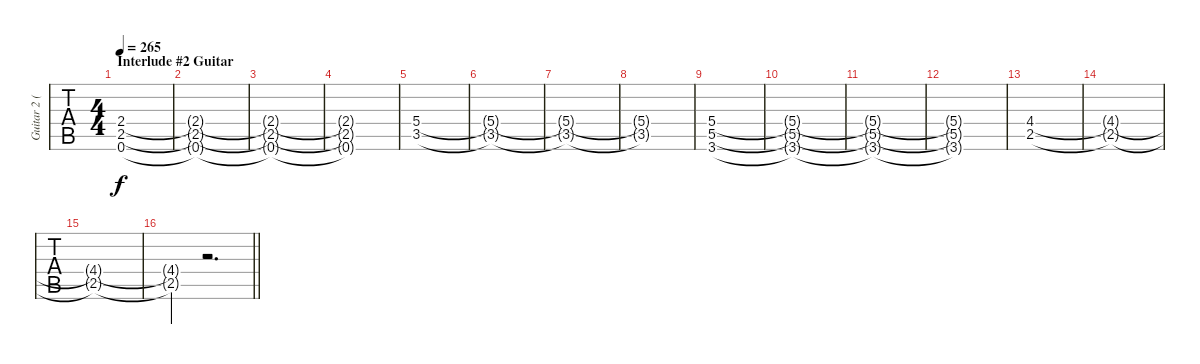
\track ("Guitar 2 (Overdriven)" "Guitar 2 (") {instrument overdrivenguitar}
\staff {tabs}
\tuning (Eb4 Bb3 Gb3 Db3 Ab2 Eb2) {hide}
\ts (4 4)
\section ("" "Interlude #2 Guitar")
\tempo 265
\clef g2
\ks c
(2.4 2.5 0.6).1{dy f} |
(2.4{t} 2.5{t} 0.6{t}).1 |
(2.4{t} 2.5{t} 0.6{t}).1 |
(2.4{t} 2.5{t} 0.6{t}).1 |
(5.4 3.5).1 |
(5.4{t} 3.5{t}).1 |
(5.4{t} 3.5{t}).1 |
(5.4{t} 3.5{t}).1 |
(5.4 5.5 3.6).1 |
(5.4{t} 5.5{t} 3.6{t}).1 |
(5.4{t} 5.5{t} 3.6{t}).1 |
(5.4{t} 5.5{t} 3.6{t}).1 |
(4.4 2.5).1 |
(4.4{t} 2.5{t}).1 |
(4.4{t} 2.5{t}).1 |
\barLineRight lightlight
(4.4{t} 2.5{t}).4 r.2{d}
